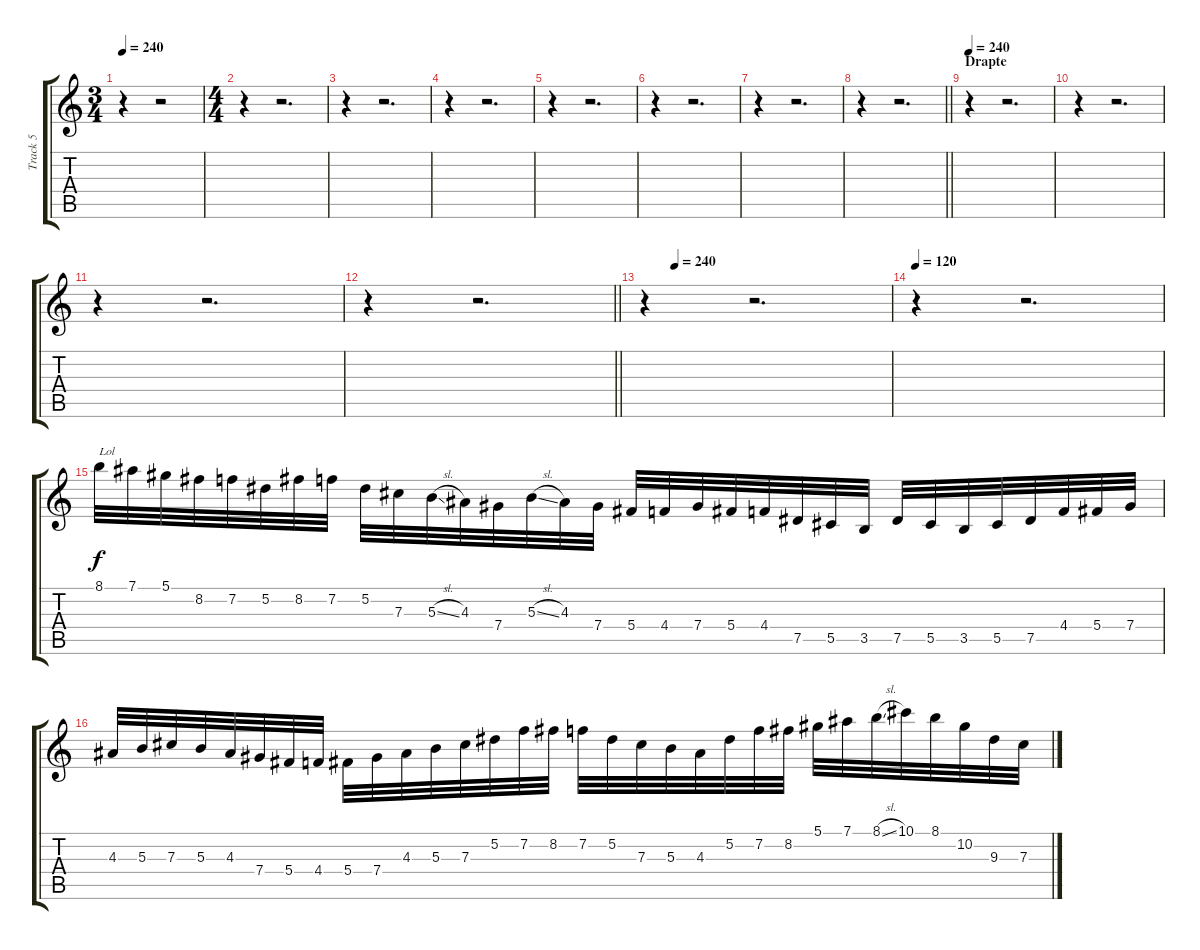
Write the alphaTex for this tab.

\track ("Track 5" "Track 5") {instrument overdrivenguitar}
\staff {score tabs}
\tuning (Eb4 Bb3 Gb3 Db3 Ab2 Db2) {hide}
\ts (3 4)
\tempo 240
\clef g2
\ks c
r.4{dy f} r.2 |
\ts (4 4)
r.4 r.2{d} |
r.4 r.2{d} |
r.4 r.2{d} |
r.4 r.2{d} |
r.4 r.2{d} |
r.4 r.2{d} |
\barLineRight lightlight
r.4 r.2{d} |
\section ("" "Drapte")
\tempo 240
r.4 r.2{d} |
r.4 r.2{d} |
r.4 r.2{d} |
\barLineRight lightlight
r.4 r.2{d} |
\tempo (240 0.125)
r.4 r.2{d} |
\tempo 120
r.4 r.2{d} |
8.1.32{txt "Lol"} 7.1.32 5.1.32 8.2.32 7.2.32 5.2.32 8.2.32 7.2.32 5.2.32 7.3.32 5.3{sl}.32 4.3.32 7.4.32 5.3{sl}.32 4.3.32 7.4.32 5.4.32 4.4.32 7.4.32 5.4.32 4.4.32 7.5.32 5.5.32 3.5.32 7.5.32 5.5.32 3.5.32 5.5.32 7.5.32 4.4.32 5.4.32 7.4.32 |
4.3.32 5.3.32 7.3.32 5.3.32 4.3.32 7.4.32 5.4.32 4.4.32 5.4.32 7.4.32 4.3.32 5.3.32 7.3.32 5.2.32 7.2.32 8.2.32 7.2.32 5.2.32 7.3.32 5.3.32 4.3.32 5.2.32 7.2.32 8.2.32 5.1.32 7.1.32 8.1{sl}.32 10.1.32 8.1.32 10.2.32 9.3.32 7.3.32
